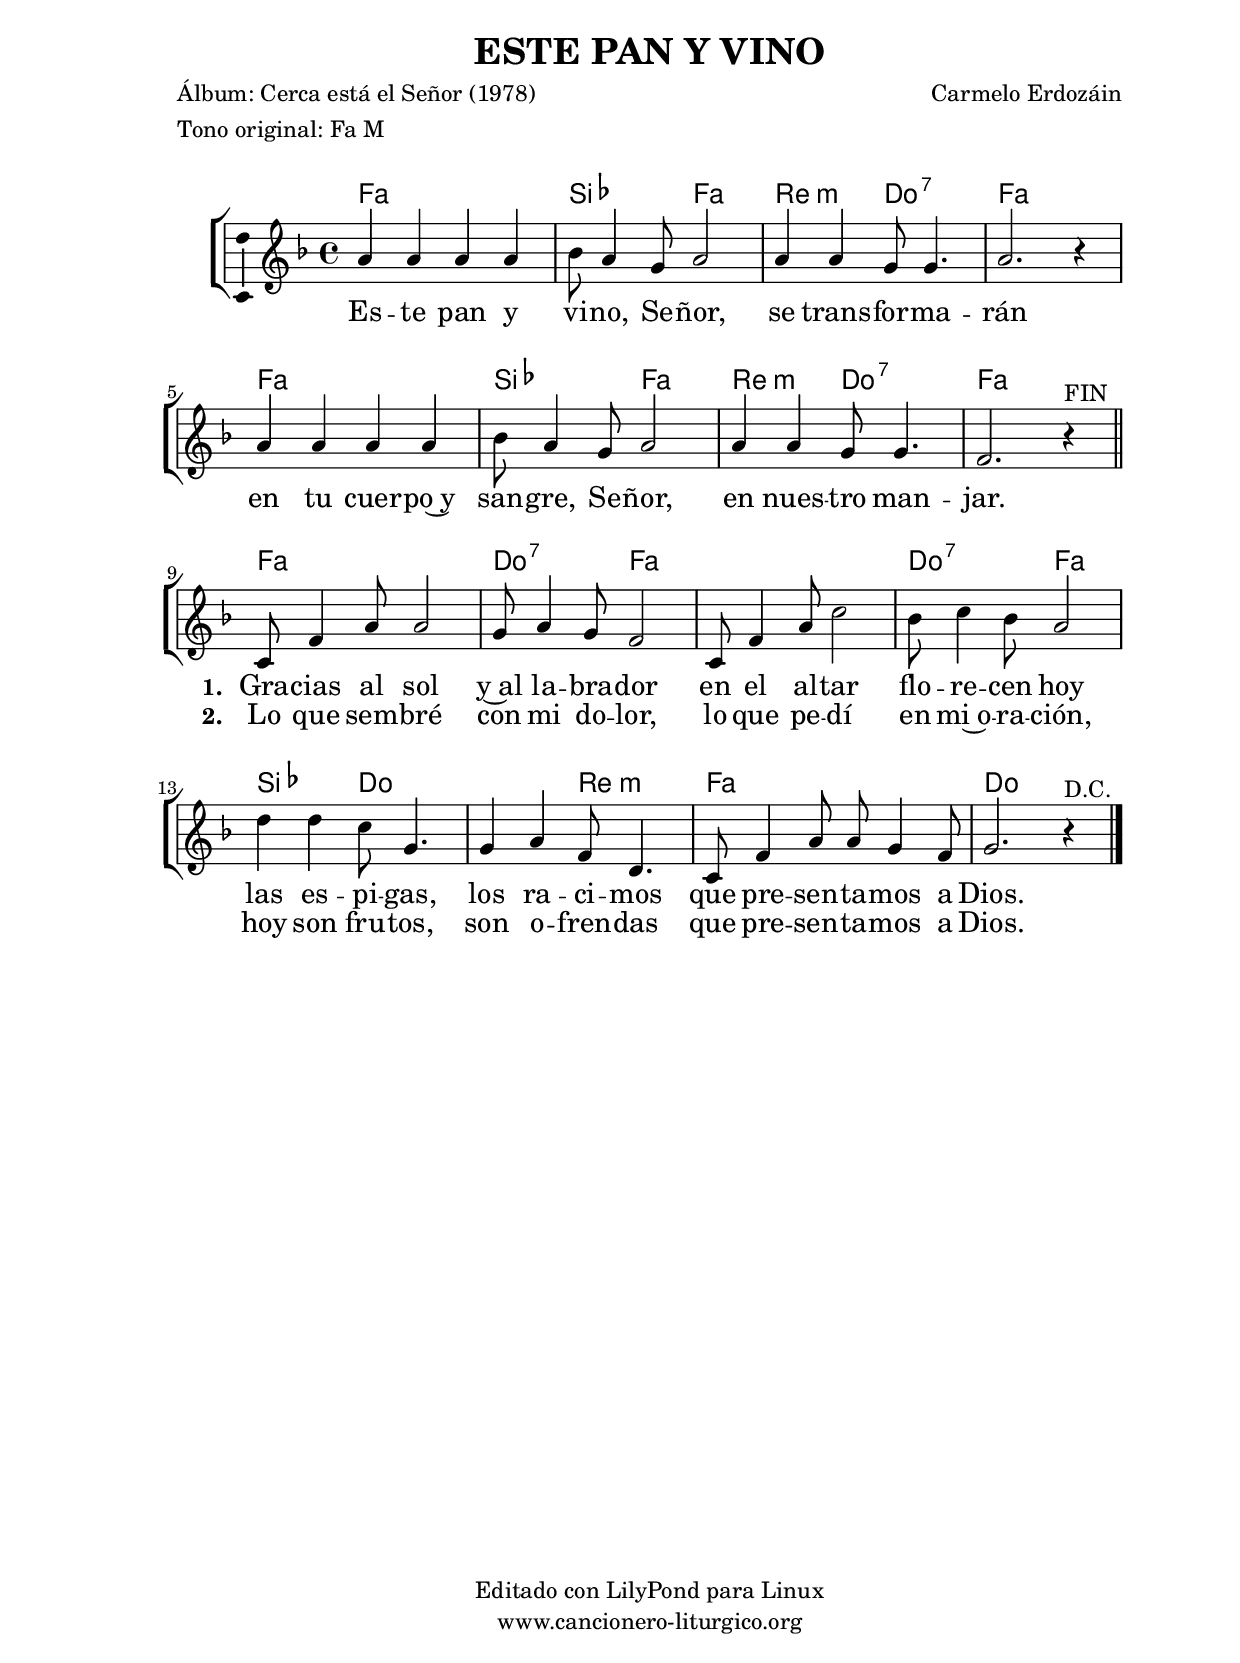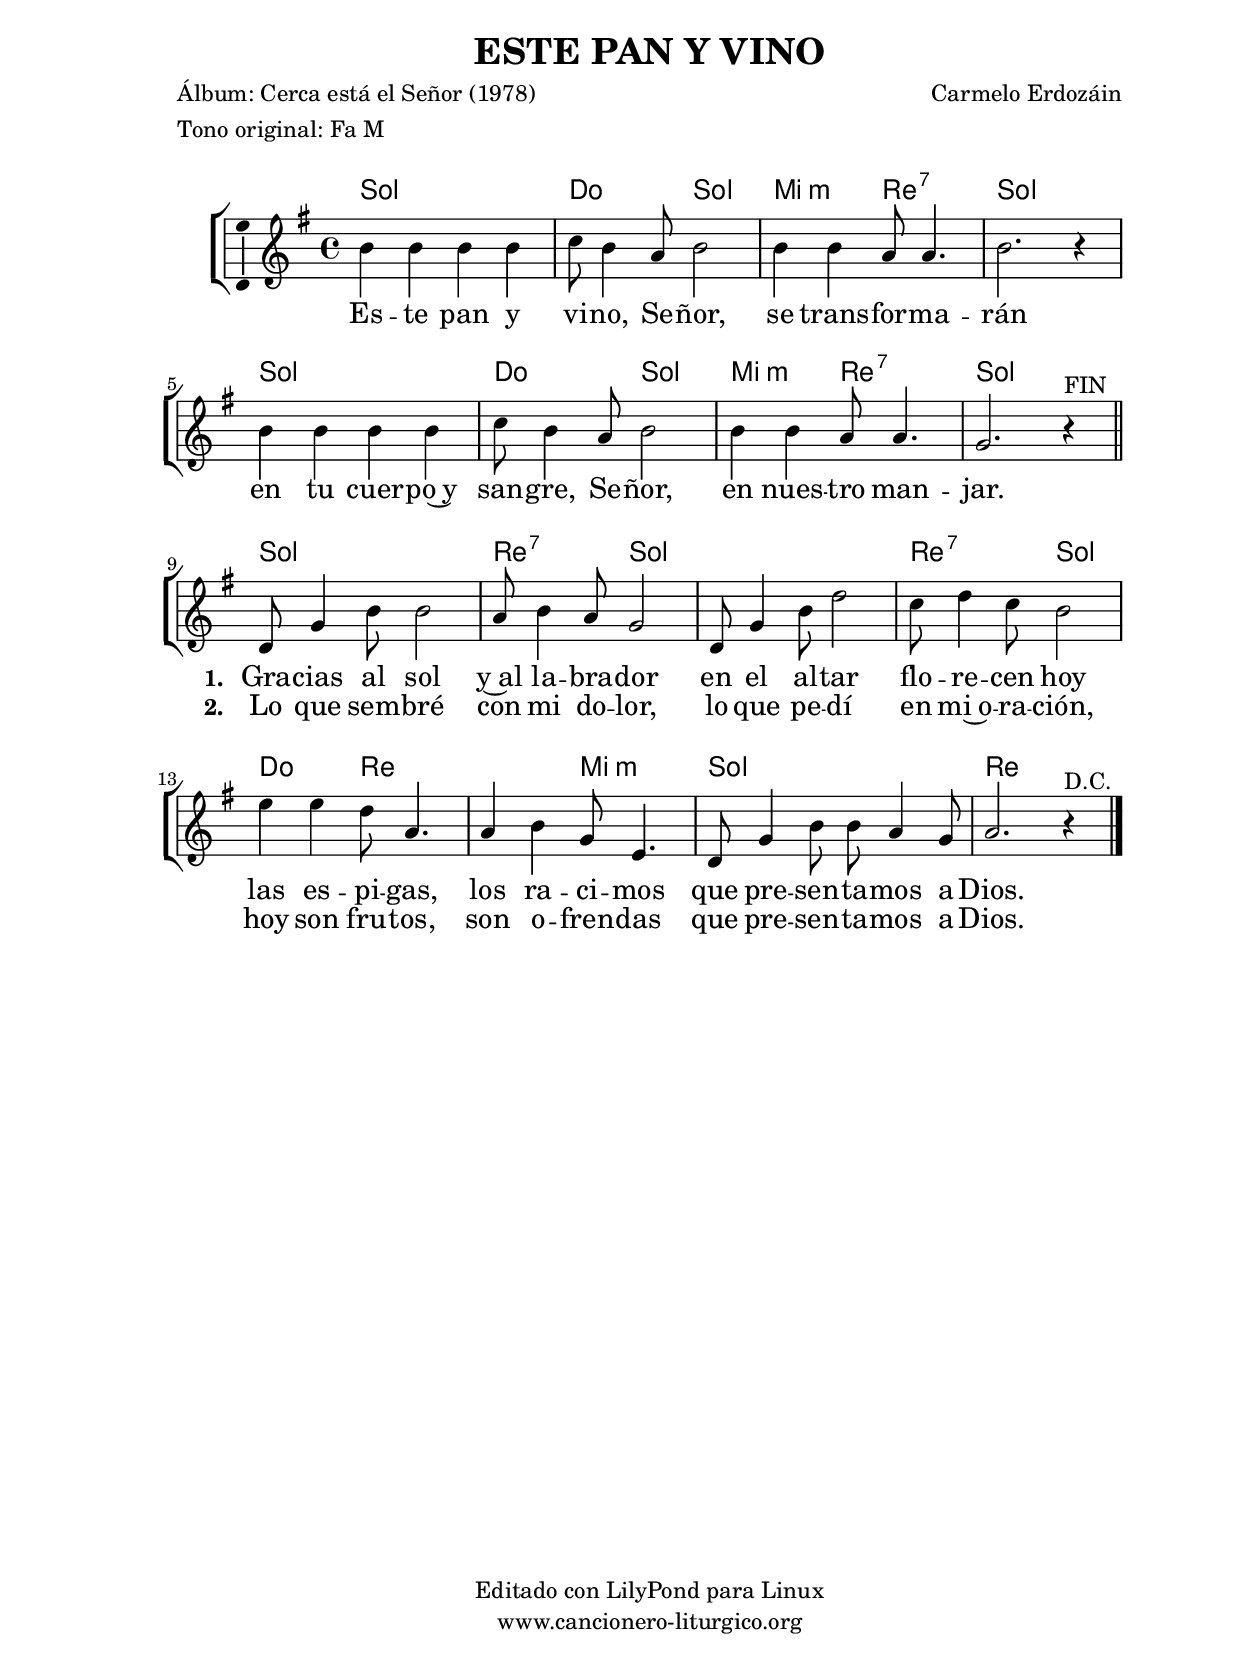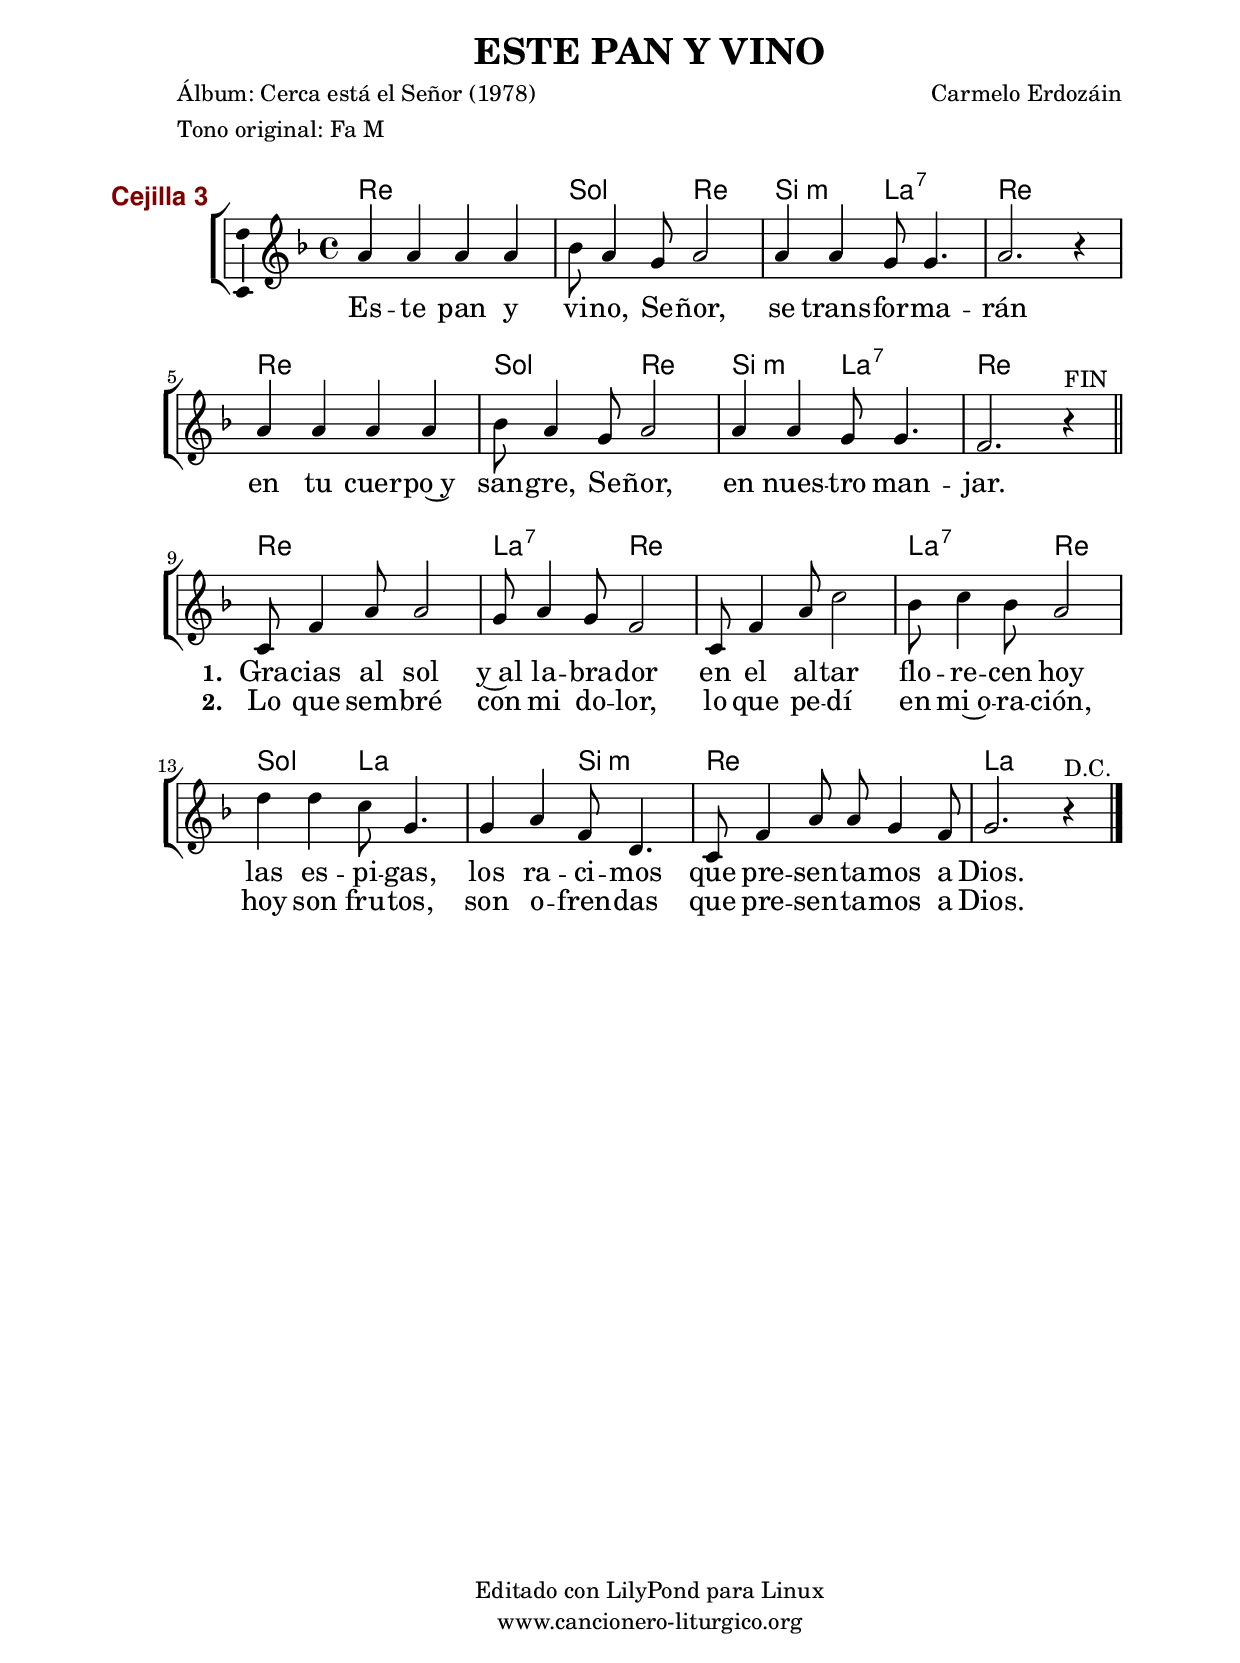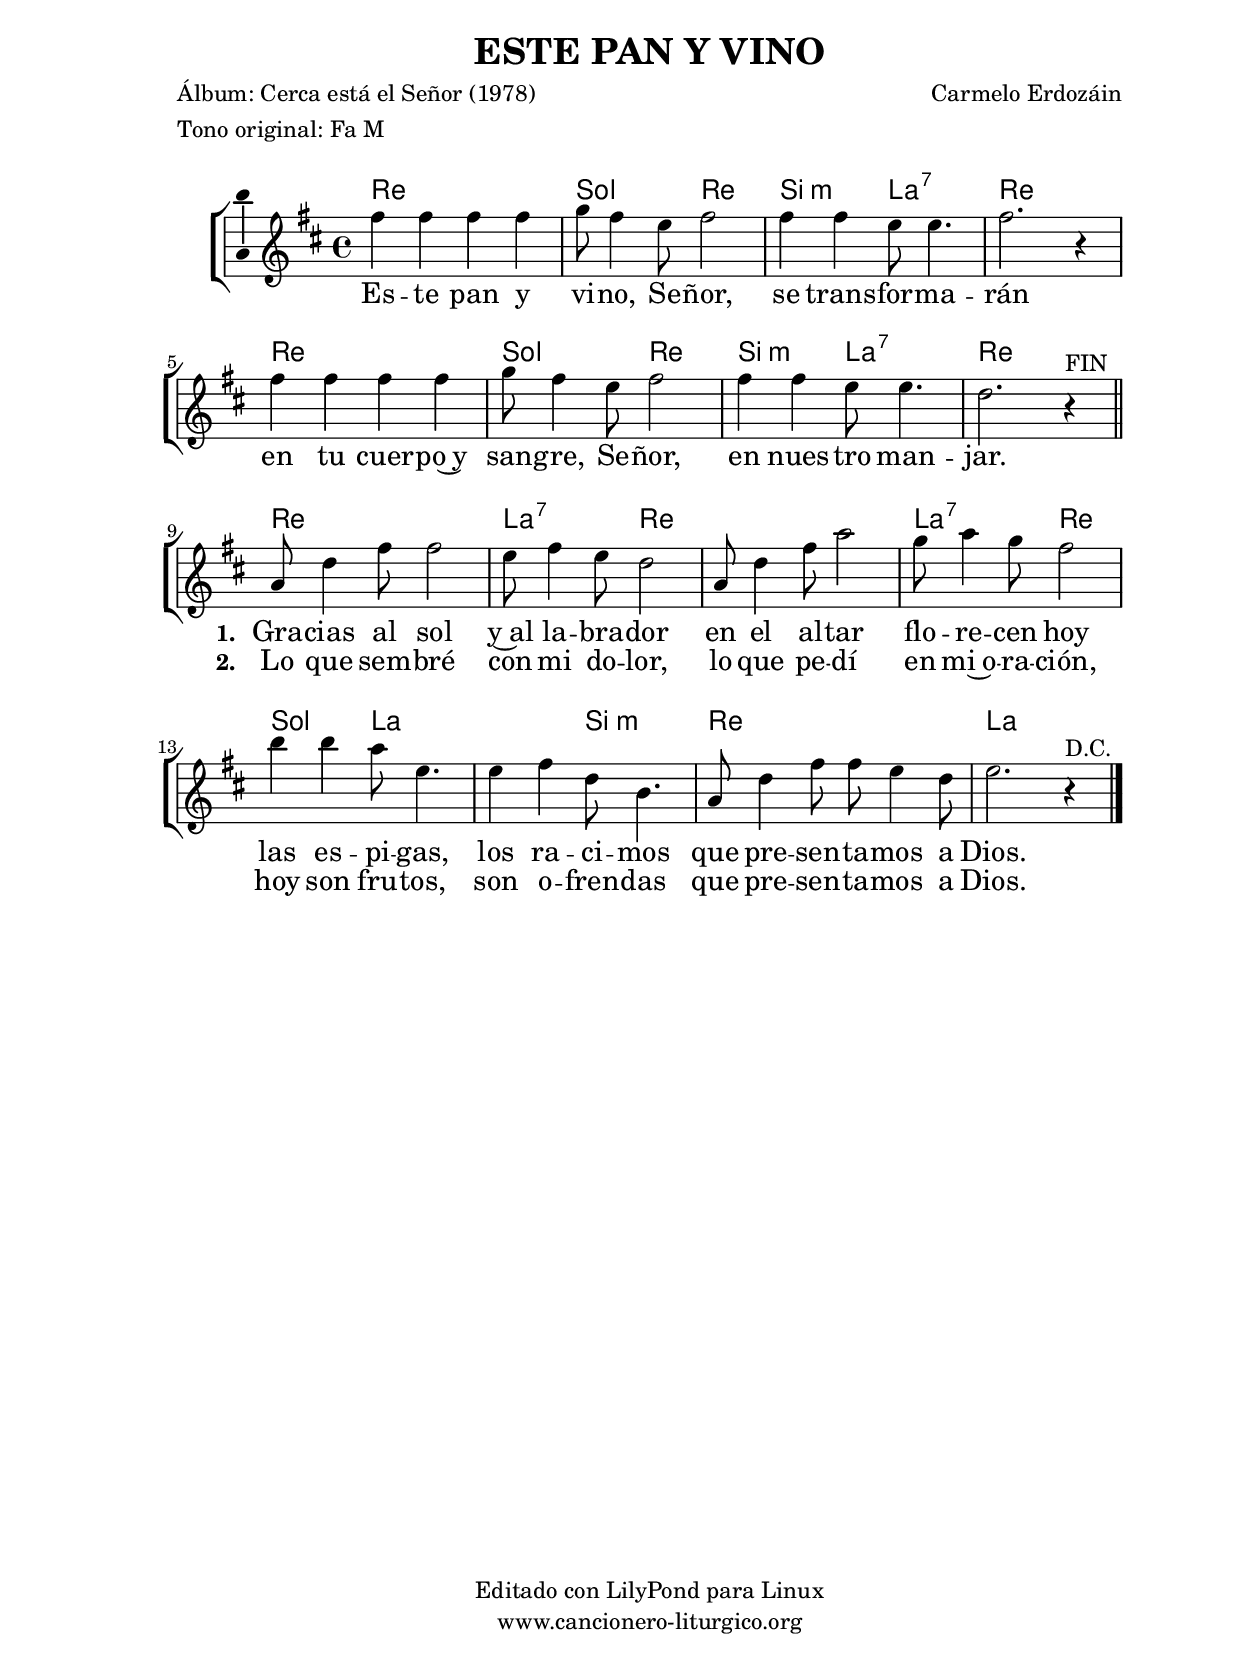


%versión de lilypond para la que se ha escrito esta partitura:
\version "2.16.0"

	%Tamaño papel
	#(set-default-paper-size "a4")
	%Tamaño partitura
	#(set-global-staff-size 20)
	%No responde al pulsar sobre una nota
	#(ly:set-option 'point-and-click #f)

%parámetros del encabezamiento:
\header {
	title = "ESTE PAN Y VINO"
	subtitle = ""
	composer = "Carmelo Erdozáin"
	poet = "Álbum: Cerca está el Señor (1978)"
	meter = "Tono original: Fa M"
	arranger = ""
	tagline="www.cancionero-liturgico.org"
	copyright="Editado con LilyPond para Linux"
	tiempo = ""
	usos = "Ofertorio, Gracias"
	letra = ""
	}

%parámetros asociados al papel:
\paper  {
	oddHeaderMarkup = \markup {\fill-line { \on-the-fly #not-first-page \fromproperty #'header:title \on-the-fly #not-first-page \fromproperty #'header:composer }}
	evenHeaderMarkup = \markup {\fill-line { \fromproperty #'header:composer \fromproperty #'header:title }}
	#(set-paper-size "a4")
	print-page-number = ##f
	first-page-number = 1
	print-first-page-number = ##f
%	head-separation = 3.0 \cm
	top-margin = 2.0 \cm
	bottom-margin = 0.5\cm
%%%	bottom-margin = -2.0\cm
	left-margin = 3.0 \cm
	line-width = 16.0 \cm 
	indent = 8\mm
	interscoreline = 2.\mm
	between-system-space = 15\mm
%	para que las partituras no llenen la hoja:
	ragged-bottom = ##t
%	idem para la última hoja:
	ragged-last-bottom = ##f
%	para que las partituras llenen el ancho del papel:
	ragged-last = ##f
	after-title-space = 2.5 \cm
%page-count=1
%system-count=8

	%Flexible Vertical Spacing
%	markup-markup-spacing =
%	#'((basic-distance . 15) (minimum-distance . 15) (padding . 3))
	markup-system-spacing =
	#'((basic-distance . 15) (minimum-distance . 15) (padding . 3))
	system-system-spacing =
	#'((basic-distance . 15) (minimum-distance . 15) (padding . 3))
	score-system-spacing =
	#'((basic-distance . 15) (minimum-distance . 15) (padding . 5))
%	top-system-spacing = % header
%	#'((basic-distance . 8) (minimum-distance . 0) (padding . 0))
%	top-markup-spacing =
%	#'((basic-distance . 20) (minimum-distance . 20) (padding . 0))
	last-bottom-spacing = % footer
	#'((basic-distance . 5) (minimum-distance . 5) (padding . 0))
%	score-markup-spacing =
%	#'((basic-distance . 16) (minimum-distance . 13) (padding . 0))

	}


%parámetros que afectan a toda la partitura:
global =  {
	%clave de sol (G):
	\clef G
	%armadura:
	\transpose d f
	\key d \major
	\tempo 4=132
	\set Score.tempoHideNote = ##t
	}


acordes = {
	\italianChords
	\chordmode {
	\transpose d f
{
d1
g2 d
b:m a:7
d1
d
g2 d
b:m a:7
d1

d1
a2:7 d
d1
a2:7 d
g a
a b:m
d1
a
}
}
}

melodia = \transpose d f
{
	\relative c'{
	\time 4/4
%\partial 4*1
fis4 fis fis fis
g8 fis4 e8 fis2
fis4 fis e8 e4.
fis2. r4
fis4 fis fis fis
g8 fis4 e8 fis2
fis4 fis e8 e4.
d2. r4^"FIN" \bar "||"

a8 d4 fis8 fis2
e8 fis4 e8 d2
a8 d4 fis8 a2
g8 a4 g8 fis2
b4 b a8 e4.
e4 fis d8 b4.
a8 d4 fis8 fis e4 d8
e2. r4^"D.C."
\bar "|."
	}
	}


texto = \lyricmode {
Es -- te pan y vi -- no, Se -- ñor, se trans -- for -- ma -- rán
en tu cuer -- po~y san -- gre, Se -- ñor, en nues -- tro man -- jar. 

\set stanza =#"1. " Gra -- cias al sol y~al la -- bra -- dor
en el al -- tar flo -- re -- cen hoy
las es -- pi -- gas, los ra -- ci -- mos
que pre -- sen -- ta -- mos a Dios.

	}

textodos = \lyricmode {
	\skip 1 \skip 1 \skip 1 \skip 1
	\skip 1 \skip 1 \skip 1 \skip 1
	\skip 1 \skip 1 \skip 1 \skip 1
	\skip 1 \skip 1 \skip 1 \skip 1
	\skip 1 \skip 1 \skip 1 \skip 1
	\skip 1 \skip 1 \skip 1 \skip 1
	\skip 1 \skip 1

\set stanza =#"2. " Lo que sem -- bré con mi do -- lor,
lo que pe -- dí en mi~o -- ra -- ción,
hoy son fru -- tos, son o -- fren -- das
que pre -- sen -- ta -- mos a Dios.

	}


acordesStaff = \context ChordNames = acordesStaff <<
	\set chordChanges = ##t
	\acordes
	>>


%%%%%%%%%%%%%%%%%%%%%%%%%%%%%%%%%%% CEJILLA %%%%%%%%%%%%%%%%%%%%%%%%%%%%%%%%%%%
acordescejilla = {
%%%	\override ChordNames.ChordName #'font-size = #-1
%%%	\override ChordNames.ChordName #'font-series = #'bold
	\transpose f d {
		\acordes
		}
	}

acordescejillaStaff = \context ChordNames = acordescejillaStaff <<
	\set Staff.instrumentName = \markup \with-color #darkred \larger \bold \sans "Cejilla 3"
	\set chordChanges = ##t
	\acordescejilla
	>>
%%%%%%%%%%%%%%%%%%%%%%%%%%%%%%%%%%% CEJILLA %%%%%%%%%%%%%%%%%%%%%%%%%%%%%%%%%%%


vozStaff = \context Voice = vozStaff
\with {\consists "Ambitus_engraver"}
<<
%	\set Staff.instrumentName = ""
%	\set Staff.shortInstrumentName = ""
%	\set Staff.midiInstrument = #"clarinet"
%	\set Staff.midiInstrument = #"cello"
%	\set Staff.midiInstrument = #"flute"
	\set Staff.midiInstrument = #"electric guitar (jazz)"
%	\set Staff.midiInstrument = #"english horn"
%	\set Staff.midiInstrument = #"violin"
%	\set Staff.midiInstrument = #"glockenspiel"
	\set Staff.midiMinimumVolume = #0.7
	\set Staff.midiMaximumVolume = #0.9
	\global
	\relative c' \melodia
	>>

textoStaff = \context Lyrics = textoStaff <<
	\lyricsto vozStaff \texto
	>>

textodosStaff = \context Lyrics = textodosStaff <<
	\lyricsto vozStaff \textodos
	>>


\book {
	\score {
		\context ChoirStaff {
			\override StaffGroup.SystemStartBracket #'collapse-height = #1
			\override Score.SystemStartBar #'collapse-height = #1
			<<
			\acordesStaff
			\vozStaff
			\textoStaff
			\textodosStaff
			>>
			}
		\layout {
	    		\context {
				\Lyrics
				\override LyricText #'font-size = #2
				}
	   		 \context {
				\Score
				\override StaffSymbol #'staff-space = #(magstep +3)
				}
			}
		}
	\score {
		\unfoldRepeats
		\context ChoirStaff {
			<<
			\acordesStaff
			\vozStaff
			>>
			}
		\midi {
	  		\context {
	  			\Score
				tempoWholesPerMinute = #(ly:make-moment 70 4)
				}
			}
		}
	}


%Partitura para guitarra
#(define output-suffix "G")
\book {
	\score {
		\context ChoirStaff {
			\override StaffGroup.SystemStartBracket #'collapse-height = #1
			\override Score.SystemStartBar #'collapse-height = #1
			<<
			\acordescejillaStaff
			\vozStaff
			\textoStaff
			\textodosStaff
			>>
			}
		\layout {
%%%%%%%%%%%%%%%%%%%%%%%%%%%%%%%%%%% CEJILLA %%%%%%%%%%%%%%%%%%%%%%%%%%%%%%%%%%%
			\context {
				\ChordNames \consists Instrument_name_engraver
				}
%%%%%%%%%%%%%%%%%%%%%%%%%%%%%%%%%%% CEJILLA %%%%%%%%%%%%%%%%%%%%%%%%%%%%%%%%%%%
	    		\context {
				\Lyrics
				\override LyricText #'font-size = #2
				}
	   		 \context {
				\Score
				\override StaffSymbol #'staff-space = #(magstep +3)
				}
			}
		}
	}


#(define output-suffix "C")
\book {
	\score {
		\context ChoirStaff {
			\override StaffGroup.SystemStartBracket #'collapse-height = #1
			\override Score.SystemStartBar #'collapse-height = #1
\transpose c d
			<<
			\acordesStaff
			\vozStaff
			\textoStaff
			\textodosStaff
			>>
			}
		\layout {
	    		\context {
				\Lyrics
				\override LyricText #'font-size = #2
				}
	   		 \context {
				\Score
				\override StaffSymbol #'staff-space = #(magstep +3)
				}
			}
		}
	}


#(define output-suffix "S")
\book {
	\score {
		\context ChoirStaff {
			\override StaffGroup.SystemStartBracket #'collapse-height = #1
			\override Score.SystemStartBar #'collapse-height = #1
\transpose c a
			<<
			\acordesStaff
			\vozStaff
			\textoStaff
			\textodosStaff
			>>
			}
		\layout {
	    		\context {
				\Lyrics
				\override LyricText #'font-size = #2
				}
	   		 \context {
				\Score
				\override StaffSymbol #'staff-space = #(magstep +3)
				}
			}
		}
	}


